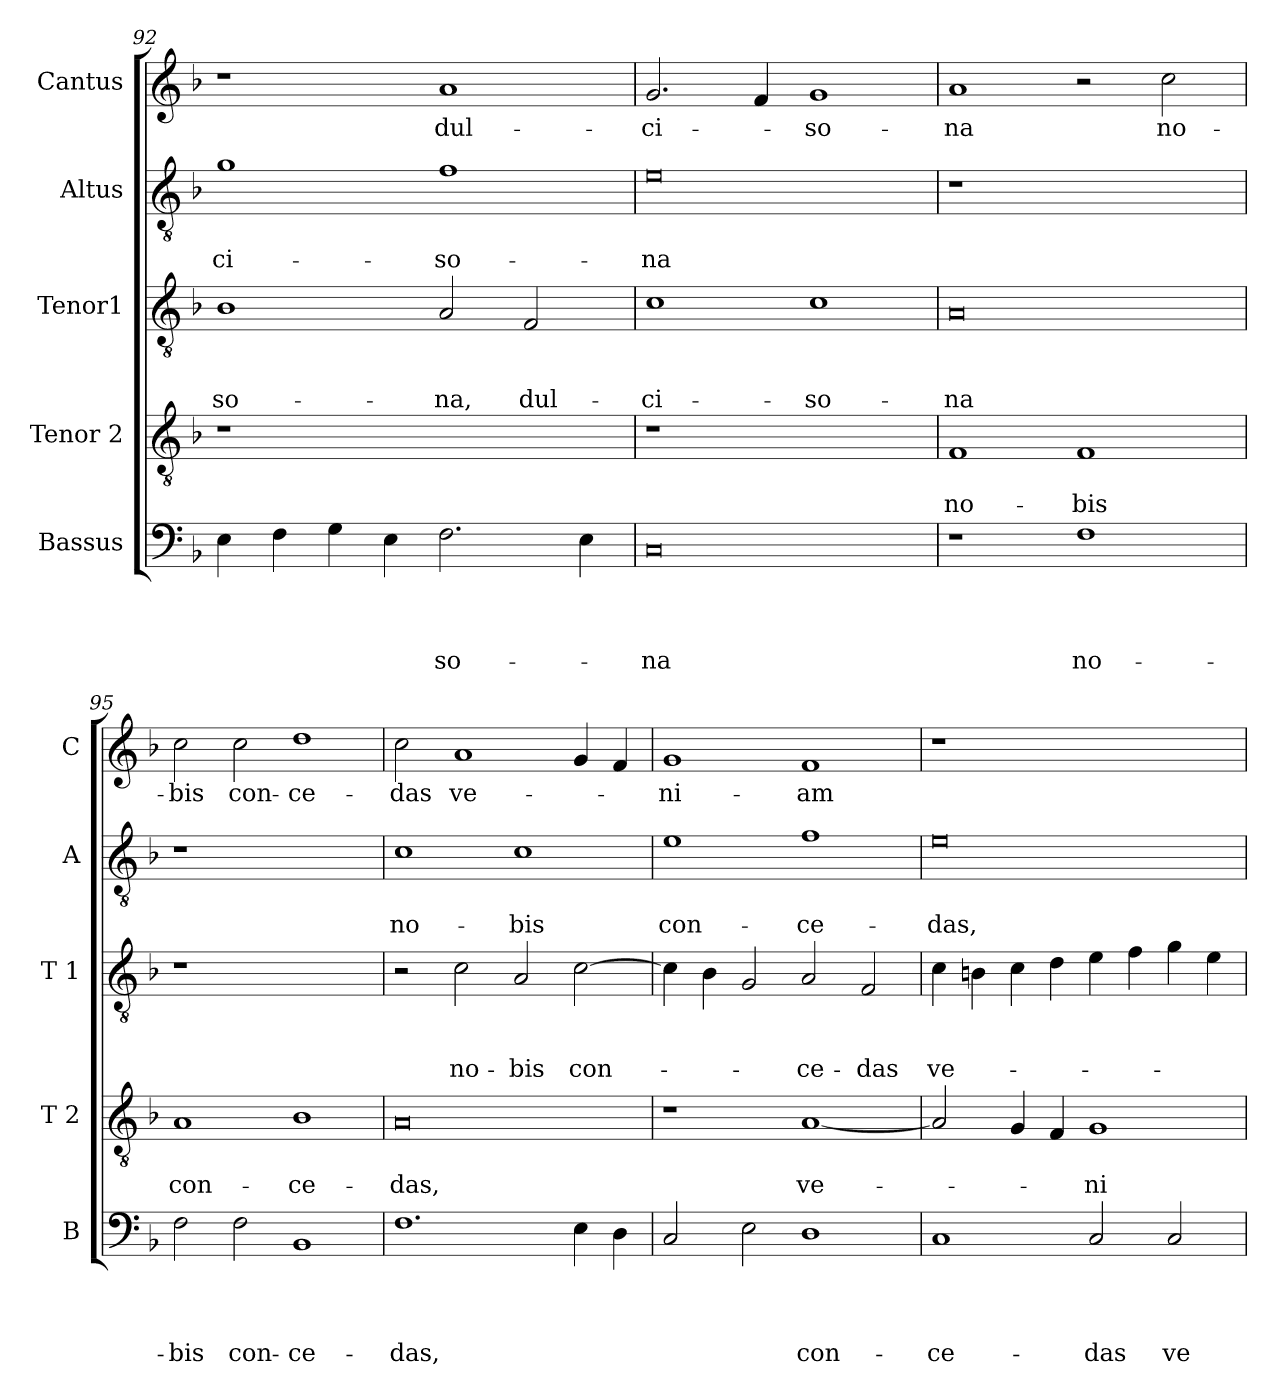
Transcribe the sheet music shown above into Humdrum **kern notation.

**kern	**text	**text	**text	**text	**kern	**text	**text	**kern	**text	**text	**text	**kern	**text	**text	**kern	**text
*part5	*part5	*part5	*part5	*part5	*part4	*part4	*part4	*part3	*part3	*part3	*part3	*part2	*part2	*part2	*part1	*part1
*staff5	*staff5	*staff5	*staff5	*staff5	*staff4	*staff4	*staff4	*staff3	*staff3	*staff3	*staff3	*staff2	*staff2	*staff2	*staff1	*staff1
*I"Bassus	*	*	*	*	*I"Tenor 2	*	*	*I"Tenor1	*	*	*	*I"Altus	*	*	*I"Cantus	*
*I'B	*	*	*	*	*I'T 2	*	*	*I'T 1	*	*	*	*I'A	*	*	*I'C	*
*clefF4	*	*	*	*	*clefGv2	*	*	*clefGv2	*	*	*	*clefGv2	*	*	*clefG2	*
*k[b-]	*	*	*	*	*k[b-]	*	*	*k[b-]	*	*	*	*k[b-]	*	*	*k[b-]	*
*F:	*	*	*	*	*F:	*	*	*F:	*	*	*	*F:	*	*	*F:	*
=92	=92	=92	=92	=92	=92	=92	=92	=92	=92	=92	=92	=92	=92	=92	=92	=92
!	!	!	!	!	!	!	!	!	!	!	!LO:LY:b	!	!	!LO:LY:b	!	!
4E\	.	.	.	.	1r	.	.	1B-	.	.	-so-	1g	.	-ci-	1r	.
4F\	.	.	.	.	.	.	.	.	.	.	.	.	.	.	.	.
4G\	.	.	.	.	.	.	.	.	.	.	.	.	.	.	.	.
4E\	.	.	.	.	.	.	.	.	.	.	.	.	.	.	.	.
!	!	!	!	!LO:LY:b	!	!	!	!	!	!	!LO:LY:b	!	!	!LO:LY:b	!	!LO:LY:b
2.F\	.	.	.	-so-	1ryy	.	.	2A/	.	.	-na,	1f	.	-so-	1a	dul-
!	!	!	!	!	!	!	!	!	!	!	!LO:LY:b	!	!	!	!	!
.	.	.	.	.	.	.	.	2F/	.	.	dul-	.	.	.	.	.
4E\	.	.	.	.	.	.	.	.	.	.	.	.	.	.	.	.
=93	=93	=93	=93	=93	=93	=93	=93	=93	=93	=93	=93	=93	=93	=93	=93	=93
!	!	!	!	!LO:LY:b	!	!	!	!	!	!	!LO:LY:b	!	!	!LO:LY:b	!	!LO:LY:b
0C	.	.	.	-na	1r	.	.	1c	.	.	-ci-	0e	.	-na	2.g/	-ci-
.	.	.	.	.	.	.	.	.	.	.	.	.	.	.	4f/	.
!	!	!	!	!	!	!	!	!	!	!	!LO:LY:b	!	!	!	!	!LO:LY:b
.	.	.	.	.	1ryy	.	.	1c	.	.	-so-	.	.	.	1g	-so-
=94	=94	=94	=94	=94	=94	=94	=94	=94	=94	=94	=94	=94	=94	=94	=94	=94
!	!	!	!	!	!	!	!LO:LY:b	!	!	!	!LO:LY:b	!	!	!	!	!LO:LY:b
1r	.	.	.	.	1F	.	no-	0A	.	.	-na	1r	.	.	1a	-na
!	!	!	!	!LO:LY:b	!	!	!LO:LY:b	!	!	!	!	!	!	!	!	!
1F	.	.	.	no-	1F	.	-bis	.	.	.	.	1ryy	.	.	2r	.
!	!	!	!	!	!	!	!	!	!	!	!	!	!	!	!	!LO:LY:b
.	.	.	.	.	.	.	.	.	.	.	.	.	.	.	2cc\	no-
=95	=95	=95	=95	=95	=95	=95	=95	=95	=95	=95	=95	=95	=95	=95	=95	=95
!	!	!	!	!LO:LY:b	!	!	!LO:LY:b	!	!	!	!	!	!	!	!	!LO:LY:b
2F\	.	.	.	-bis	1A	.	con-	1r	.	.	.	1r	.	.	2cc\	-bis
!	!	!	!	!LO:LY:b	!	!	!	!	!	!	!	!	!	!	!	!LO:LY:b
2F\	.	.	.	con-	.	.	.	.	.	.	.	.	.	.	2cc\	con-
!	!	!	!	!LO:LY:b	!	!	!LO:LY:b	!	!	!	!	!	!	!	!	!LO:LY:b
1BB-	.	.	.	-ce-	1B-	.	-ce-	1ryy	.	.	.	1ryy	.	.	1dd	-ce-
!!LO:LB:g=z
=96	=96	=96	=96	=96	=96	=96	=96	=96	=96	=96	=96	=96	=96	=96	=96	=96
!	!	!	!	!LO:LY:b	!	!	!LO:LY:b	!	!	!	!	!	!	!LO:LY:b	!	!LO:LY:b
1.F	.	.	.	-das,	0A	.	-das,	2r	.	.	.	1c	.	no-	2cc\	-das
!	!	!	!	!	!	!	!	!	!	!	!LO:LY:b	!	!	!	!	!LO:LY:b
.	.	.	.	.	.	.	.	2c\	.	.	no-	.	.	.	1a	ve-
!	!	!	!	!	!	!	!	!	!	!	!LO:LY:b	!	!	!LO:LY:b	!	!
.	.	.	.	.	.	.	.	2A/	.	.	-bis	1c	.	-bis	.	.
!	!	!	!	!	!	!	!	!	!	!	!LO:LY:b	!	!	!	!	!
4E\	.	.	.	.	.	.	.	[2c\	.	.	con-	.	.	.	4g/	.
4D\	.	.	.	.	.	.	.	.	.	.	.	.	.	.	4f/	.
=97	=97	=97	=97	=97	=97	=97	=97	=97	=97	=97	=97	=97	=97	=97	=97	=97
!	!	!	!	!	!	!	!	!	!	!	!	!	!	!LO:LY:b	!	!LO:LY:b
2C/	.	.	.	.	1r	.	.	4c\]	.	.	.	1e	.	con-	1g	-ni-
.	.	.	.	.	.	.	.	4B-\	.	.	.	.	.	.	.	.
2E\	.	.	.	.	.	.	.	2G/	.	.	.	.	.	.	.	.
!	!	!	!	!LO:LY:b	!	!	!LO:LY:b	!	!	!	!LO:LY:b	!	!	!LO:LY:b	!	!LO:LY:b
1D	.	.	.	con-	[1A	.	ve-	2A/	.	.	-ce-	1f	.	-ce-	1f	-am
!	!	!	!	!	!	!	!	!	!	!	!LO:LY:b	!	!	!	!	!
.	.	.	.	.	.	.	.	2F/	.	.	-das	.	.	.	.	.
=98	=98	=98	=98	=98	=98	=98	=98	=98	=98	=98	=98	=98	=98	=98	=98	=98
!	!	!	!	!LO:LY:b	!	!	!	!	!	!	!LO:LY:b	!	!	!LO:LY:b	!	!
1C	.	.	.	-ce-	2A/]	.	.	4c\	.	.	ve-	0e	.	-das,	1r	.
.	.	.	.	.	.	.	.	4B\	.	.	.	.	.	.	.	.
.	.	.	.	.	4G/	.	.	4c\	.	.	.	.	.	.	.	.
.	.	.	.	.	4F/	.	.	4d\	.	.	.	.	.	.	.	.
!	!	!	!	!LO:LY:b	!	!	!LO:LY:b	!	!	!	!	!	!	!	!	!
2C/	.	.	.	-das	1G	.	-ni-	4e\	.	.	.	.	.	.	1ryy	.
.	.	.	.	.	.	.	.	4f\	.	.	.	.	.	.	.	.
!	!	!	!	!LO:LY:b	!	!	!	!	!	!	!	!	!	!	!	!
2C/	.	.	.	ve-	.	.	.	4g\	.	.	.	.	.	.	.	.
.	.	.	.	.	.	.	.	4e\	.	.	.	.	.	.	.	.
=	=	=	=	=	=	=	=	=	=	=	=	=	=	=	=	=
*-	*-	*-	*-	*-	*-	*-	*-	*-	*-	*-	*-	*-	*-	*-	*-	*-
